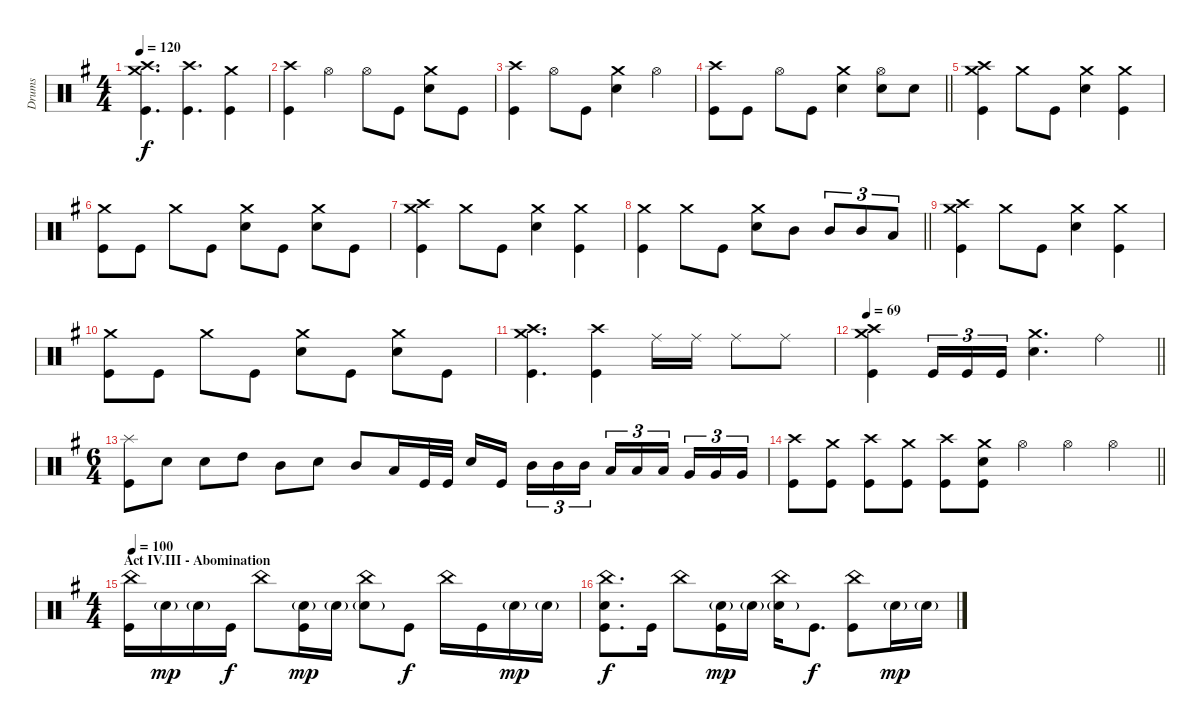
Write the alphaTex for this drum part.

\track ("Drums" "Drums") {instrument percussion}
\staff
\articulation defaults
\ts (4 4)
\tempo 120
\clef neutral
\ks eminor
("Crash medium (hit)" "Crash high (hit)" "Kick (hit)").4{d dy f} ("Crash high (hit)" "Kick (hit)").4{d} ("Crash medium (hit)" "Kick (hit)").4 |
("Crash high (hit)" "Kick (hit)").4 "Hi-Hat (open)".4 "Hi-Hat (open)".8 "Kick (hit)".8 ("Crash medium (hit)" "Electric Snare (hit)").8 "Kick (hit)".8 |
("Crash high (hit)" "Kick (hit)").4 "Hi-Hat (open)".8 "Kick (hit)".8 ("Crash medium (hit)" "Electric Snare (hit)").4 "Hi-Hat (open)".4 |
\barLineRight lightlight
("Crash high (hit)" "Kick (hit)").8 "Kick (hit)".8 "Hi-Hat (open)".8 "Kick (hit)".8 ("Crash medium (hit)" "Electric Snare (hit)").4 ("Hi-Hat (open)" "Electric Snare (hit)").8 "Electric Snare (hit)".8 |
("Crash high (hit)" "Crash medium (hit)" "Kick (hit)").4 "Crash medium (hit)".8 "Kick (hit)".8 ("Crash medium (hit)" "Electric Snare (hit)").4 ("Crash medium (hit)" "Kick (hit)").4 |
("Crash medium (hit)" "Kick (hit)").8 "Kick (hit)".8 "Crash medium (hit)".8 "Kick (hit)".8 ("Crash medium (hit)" "Electric Snare (hit)").8 "Kick (hit)".8 ("Crash medium (hit)" "Electric Snare (hit)").8 "Kick (hit)".8 |
("Crash high (hit)" "Crash medium (hit)" "Kick (hit)").4 "Crash medium (hit)".8 "Kick (hit)".8 ("Crash medium (hit)" "Electric Snare (hit)").4 ("Crash medium (hit)" "Kick (hit)").4 |
\barLineRight lightlight
("Crash medium (hit)" "Kick (hit)").4 "Crash medium (hit)".8 "Kick (hit)".8 ("Crash medium (hit)" "Electric Snare (hit)").8 "Mid Tom (hit)".8 "Mid Tom (hit)".8{tu (3 2)} "Mid Tom (hit)".8{tu (3 2)} "Low Tom (hit)".8{tu (3 2)} |
("Crash high (hit)" "Crash medium (hit)" "Kick (hit)").4 "Crash medium (hit)".8 "Kick (hit)".8 ("Crash medium (hit)" "Electric Snare (hit)").4 ("Crash medium (hit)" "Kick (hit)").4 |
("Crash medium (hit)" "Kick (hit)").8 "Kick (hit)".8 "Crash medium (hit)".8 "Kick (hit)".8 ("Crash medium (hit)" "Electric Snare (hit)").8 "Kick (hit)".8 ("Crash medium (hit)" "Electric Snare (hit)").8 "Kick (hit)".8 |
("Crash medium (hit)" "Crash high (hit)" "Kick (hit)").4{d} ("Crash high (hit)" "Kick (hit)").4 "Ride (middle)".16 "Ride (middle)".16 "Ride (middle)".8 "Ride (middle)".8 |
\tempo 69
\barLineRight lightlight
("Crash high (hit)" "Crash medium (hit)" "Kick (hit)").4 "Kick (hit)".16{tu (3 2)} "Kick (hit)".16{tu (3 2)} "Kick (hit)".16{tu (3 2)} ("Crash medium (hit)" "Electric Snare (hit)").4{d} "Ride (bell)".4 |
\ts (6 4)
("Splash (hit)" "Kick (hit)").8{volume 15} "Electric Snare (hit)".8 "Electric Snare (hit)".8 "High Tom (hit)".8 "Mid Tom (hit)".8 "Electric Snare (hit)".8 "Mid Tom (hit)".8 "Low Tom (hit)".16 "Kick (hit)".32 "Kick (hit)".32 "Electric Snare (hit)".16 "Kick (hit)".16{beam splitsecondary} "Mid Tom (hit)".16{tu (3 2)} "Mid Tom (hit)".16{tu (3 2)} "Mid Tom (hit)".16{tu (3 2) beam splitsecondary} "Low Tom (hit)".16{tu (3 2)} "Low Tom (hit)".16{tu (3 2)} "Low Tom (hit)".16{tu (3 2) beam splitsecondary} "Very Low Tom (hit)".16{tu (3 2)} "Very Low Tom (hit)".16{tu (3 2)} "Very Low Tom (hit)".16{tu (3 2)} |
\barLineRight lightlight
("Crash high (hit)" "Kick (hit)").8 ("Crash medium (hit)" "Kick (hit)").8 ("Crash high (hit)" "Kick (hit)").8 ("Crash medium (hit)" "Kick (hit)").8 ("Crash high (hit)" "Kick (hit)").8 ("Crash medium (hit)" "Electric Snare (hit)" "Kick (hit)").8 "Hi-Hat (open)".4 "Hi-Hat (open)".4 "Hi-Hat (open)".4 |
\ts (4 4)
\section ("" "Act IV.III - Abomination")
\tempo 100
("China (hit)" "Kick (hit)").16 "Electric Snare (hit)"{g}.16{dy mp} "Electric Snare (hit)"{g}.16 "Kick (hit)".16{dy f} "China (hit)".8 ("Electric Snare (hit)"{g} "Kick (hit)").16{dy mp} "Electric Snare (hit)"{g}.16 ("China (hit)" "Electric Snare (hit)"{g}).8 "Kick (hit)".8{dy f} "China (hit)".16 "Kick (hit)".16 "Electric Snare (hit)"{g}.16{dy mp} "Electric Snare (hit)"{g}.16 |
("China (hit)" "Electric Snare (hit)" "Kick (hit)").8{d dy f} "Kick (hit)".16 "China (hit)".8 ("Electric Snare (hit)"{g} "Kick (hit)").16{dy mp} "Electric Snare (hit)"{g}.16 ("China (hit)" "Electric Snare (hit)"{g}).16 "Kick (hit)".8{d dy f} ("China (hit)" "Kick (hit)").8 "Electric Snare (hit)"{g}.16{dy mp} "Electric Snare (hit)"{g}.16
